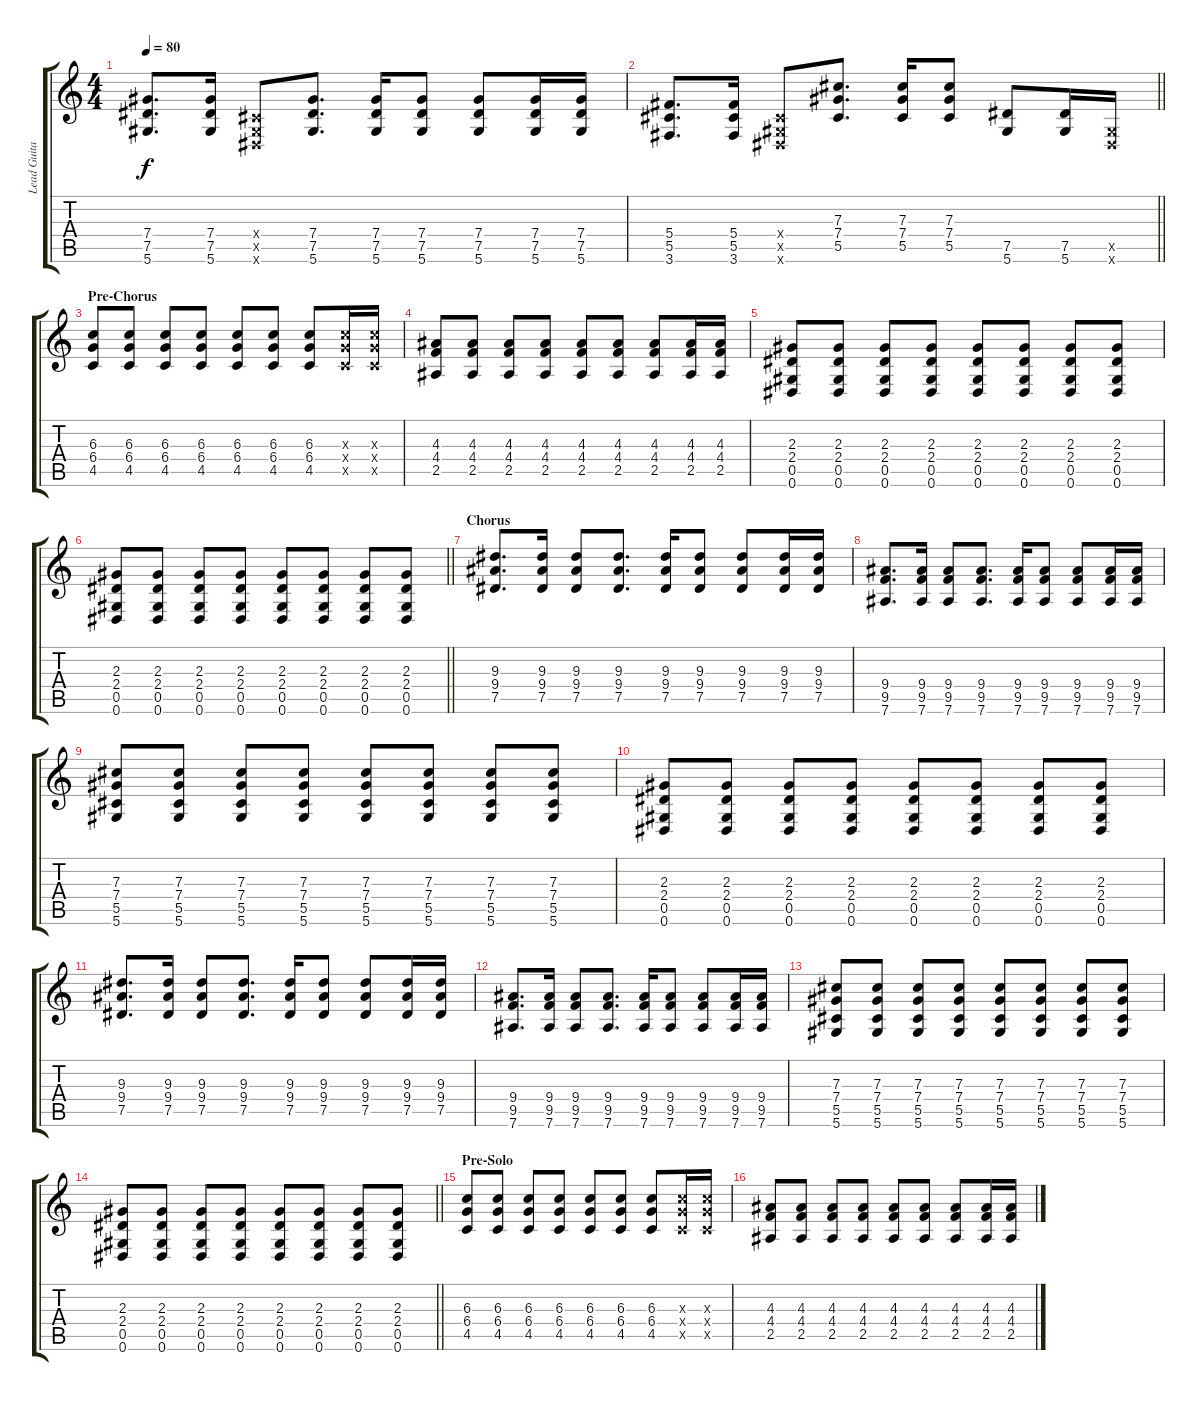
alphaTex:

\track ("Lead Guitar" "Lead Guita") {instrument distortionguitar}
\staff {score tabs}
\tuning (Eb4 Bb3 Gb3 Db3 Ab2 Eb2) {hide}
\ts (4 4)
\tempo 80
\clef g2
\ks c
(7.4 7.5 5.6).8{d dy f} (7.4 7.5 5.6).16 (0.4{x} 0.5{x} 0.6{x}).8 (7.4 7.5 5.6).8{d} (7.4 7.5 5.6).16 (7.4 7.5 5.6).8 (7.4 7.5 5.6).8 (7.4 7.5 5.6).16 (7.4 7.5 5.6).16 |
\barLineRight lightlight
(5.4 5.5 3.6).8{d} (5.4 5.5 3.6).16 (0.4{x} 0.5{x} 0.6{x}).8 (7.3 7.4 5.5).8{d} (7.3 7.4 5.5).16 (7.3 7.4 5.5).8 (7.5 5.6).8 (7.5 5.6).16 (0.5{x} 0.6{x}).16 |
\section ("" "Pre-Chorus")
(6.3 6.4 4.5).8 (6.3 6.4 4.5).8 (6.3 6.4 4.5).8 (6.3 6.4 4.5).8 (6.3 6.4 4.5).8 (6.3 6.4 4.5).8 (6.3 6.4 4.5).8 (6.3{x} 6.4{x} 4.5{x}).16 (6.3{x} 6.4{x} 4.5{x}).16 |
(4.3 4.4 2.5).8 (4.3 4.4 2.5).8 (4.3 4.4 2.5).8 (4.3 4.4 2.5).8 (4.3 4.4 2.5).8 (4.3 4.4 2.5).8 (4.3 4.4 2.5).8 (4.3 4.4 2.5).16 (4.3 4.4 2.5).16 |
(2.3 2.4 0.5 0.6).8 (2.3 2.4 0.5 0.6).8 (2.3 2.4 0.5 0.6).8 (2.3 2.4 0.5 0.6).8 (2.3 2.4 0.5 0.6).8 (2.3 2.4 0.5 0.6).8 (2.3 2.4 0.5 0.6).8 (2.3 2.4 0.5 0.6).8 |
\barLineRight lightlight
(2.3 2.4 0.5 0.6).8 (2.3 2.4 0.5 0.6).8 (2.3 2.4 0.5 0.6).8 (2.3 2.4 0.5 0.6).8 (2.3 2.4 0.5 0.6).8 (2.3 2.4 0.5 0.6).8 (2.3 2.4 0.5 0.6).8 (2.3 2.4 0.5 0.6).8 |
\section ("" "Chorus")
(9.3 9.4 7.5).8{d} (9.3 9.4 7.5).16 (9.3 9.4 7.5).8 (9.3 9.4 7.5).8{d} (9.3 9.4 7.5).16 (9.3 9.4 7.5).8 (9.3 9.4 7.5).8 (9.3 9.4 7.5).16 (9.3 9.4 7.5).16 |
(9.4 9.5 7.6).8{d} (9.4 9.5 7.6).16 (9.4 9.5 7.6).8 (9.4 9.5 7.6).8{d} (9.4 9.5 7.6).16 (9.4 9.5 7.6).8 (9.4 9.5 7.6).8 (9.4 9.5 7.6).16 (9.4 9.5 7.6).16 |
(7.3 7.4 5.5 5.6).8 (7.3 7.4 5.5 5.6).8 (7.3 7.4 5.5 5.6).8 (7.3 7.4 5.5 5.6).8 (7.3 7.4 5.5 5.6).8 (7.3 7.4 5.5 5.6).8 (7.3 7.4 5.5 5.6).8 (7.3 7.4 5.5 5.6).8 |
(2.3 2.4 0.5 0.6).8 (2.3 2.4 0.5 0.6).8 (2.3 2.4 0.5 0.6).8 (2.3 2.4 0.5 0.6).8 (2.3 2.4 0.5 0.6).8 (2.3 2.4 0.5 0.6).8 (2.3 2.4 0.5 0.6).8 (2.3 2.4 0.5 0.6).8 |
(9.3 9.4 7.5).8{d} (9.3 9.4 7.5).16 (9.3 9.4 7.5).8 (9.3 9.4 7.5).8{d} (9.3 9.4 7.5).16 (9.3 9.4 7.5).8 (9.3 9.4 7.5).8 (9.3 9.4 7.5).16 (9.3 9.4 7.5).16 |
(9.4 9.5 7.6).8{d} (9.4 9.5 7.6).16 (9.4 9.5 7.6).8 (9.4 9.5 7.6).8{d} (9.4 9.5 7.6).16 (9.4 9.5 7.6).8 (9.4 9.5 7.6).8 (9.4 9.5 7.6).16 (9.4 9.5 7.6).16 |
(7.3 7.4 5.5 5.6).8 (7.3 7.4 5.5 5.6).8 (7.3 7.4 5.5 5.6).8 (7.3 7.4 5.5 5.6).8 (7.3 7.4 5.5 5.6).8 (7.3 7.4 5.5 5.6).8 (7.3 7.4 5.5 5.6).8 (7.3 7.4 5.5 5.6).8 |
\barLineRight lightlight
(2.3 2.4 0.5 0.6).8 (2.3 2.4 0.5 0.6).8 (2.3 2.4 0.5 0.6).8 (2.3 2.4 0.5 0.6).8 (2.3 2.4 0.5 0.6).8 (2.3 2.4 0.5 0.6).8 (2.3 2.4 0.5 0.6).8 (2.3 2.4 0.5 0.6).8 |
\section ("" "Pre-Solo")
(6.3 6.4 4.5).8 (6.3 6.4 4.5).8 (6.3 6.4 4.5).8 (6.3 6.4 4.5).8 (6.3 6.4 4.5).8 (6.3 6.4 4.5).8 (6.3 6.4 4.5).8 (6.3{x} 6.4{x} 4.5{x}).16 (6.3{x} 6.4{x} 4.5{x}).16 |
(4.3 4.4 2.5).8 (4.3 4.4 2.5).8 (4.3 4.4 2.5).8 (4.3 4.4 2.5).8 (4.3 4.4 2.5).8 (4.3 4.4 2.5).8 (4.3 4.4 2.5).8 (4.3 4.4 2.5).16 (4.3 4.4 2.5).16
